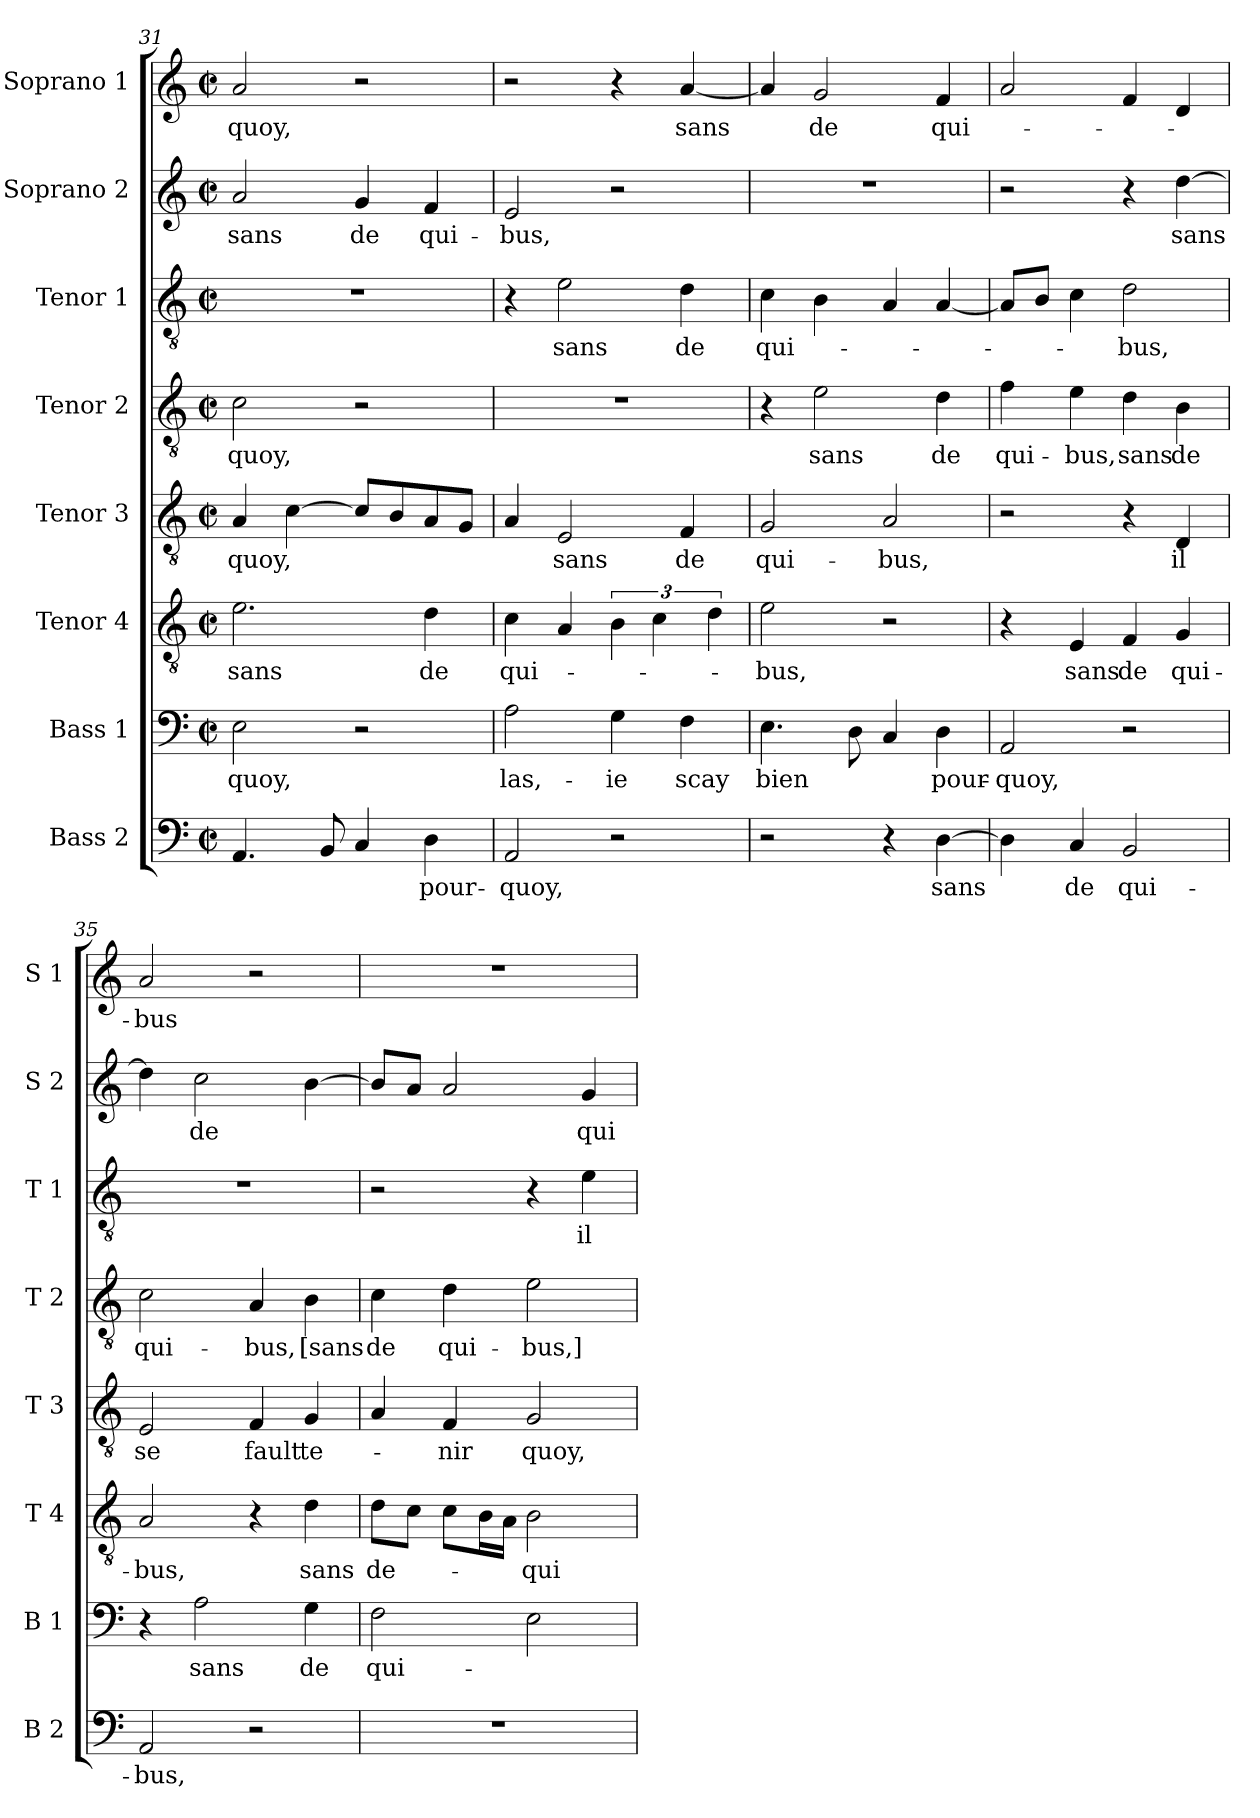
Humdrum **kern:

**kern	**text	**kern	**text	**kern	**text	**kern	**text	**kern	**text	**kern	**text	**kern	**text	**kern	**text
*part8	*part8	*part7	*part7	*part6	*part6	*part5	*part5	*part4	*part4	*part3	*part3	*part2	*part2	*part1	*part1
*staff8	*staff8	*staff7	*staff7	*staff6	*staff6	*staff5	*staff5	*staff4	*staff4	*staff3	*staff3	*staff2	*staff2	*staff1	*staff1
*I"Bass 2	*	*I"Bass 1	*	*I"Tenor 4	*	*I"Tenor 3	*	*I"Tenor 2	*	*I"Tenor 1	*	*I"Soprano 2	*	*I"Soprano 1	*
*I'B 2	*	*I'B 1	*	*I'T 4	*	*I'T 3	*	*I'T 2	*	*I'T 1	*	*I'S 2	*	*I'S 1	*
*clefF4	*	*clefF4	*	*clefGv2	*	*clefGv2	*	*clefGv2	*	*clefGv2	*	*clefG2	*	*clefG2	*
*k[]	*	*k[]	*	*k[]	*	*k[]	*	*k[]	*	*k[]	*	*k[]	*	*k[]	*
*C:	*	*C:	*	*C:	*	*C:	*	*C:	*	*C:	*	*C:	*	*C:	*
*M2/2	*	*M2/2	*	*M2/2	*	*M2/2	*	*M2/2	*	*M2/2	*	*M2/2	*	*M2/2	*
*met(c|)	*	*met(c|)	*	*met(c|)	*	*met(c|)	*	*met(c|)	*	*met(c|)	*	*met(c|)	*	*met(c|)	*
=31	=31	=31	=31	=31	=31	=31	=31	=31	=31	=31	=31	=31	=31	=31	=31
4.AA/	.	2E\	-quoy,	2.e\	sans	4A/	-quoy,	2c\	-quoy,	1r	.	2a/	sans	2a/	-quoy,
.	.	.	.	.	.	[4c\	.	.	.	.	.	.	.	.	.
8BB/	.	.	.	.	.	.	.	.	.	.	.	.	.	.	.
4C/	.	2r	.	.	.	8c/L]	.	2r	.	.	.	4g/	de	2r	.
.	.	.	.	.	.	8B/	.	.	.	.	.	.	.	.	.
4D\	pour-	.	.	4d\	de	8A/	.	.	.	.	.	4f/	qui-	.	.
.	.	.	.	.	.	8G/J	.	.	.	.	.	.	.	.	.
=32	=32	=32	=32	=32	=32	=32	=32	=32	=32	=32	=32	=32	=32	=32	=32
2AA/	-quoy,	2A\	las,-	4c\	qui-	4A/	.	1r	.	4r	.	2e/	-bus,	2r	.
.	.	.	.	4A/	.	2E/	sans	.	.	2e\	sans	.	.	.	.
2r	.	4G\	-ie	6B\	.	.	.	.	.	.	.	2r	.	4r	.
.	.	.	.	6c\	.	.	.	.	.	.	.	.	.	.	.
.	.	4F\	scay	.	.	4F/	de	.	.	4d\	de	.	.	[4a/	sans
.	.	.	.	6d\	.	.	.	.	.	.	.	.	.	.	.
=33	=33	=33	=33	=33	=33	=33	=33	=33	=33	=33	=33	=33	=33	=33	=33
2r	.	4.E\	bien	2e\	-bus,	2G/	qui-	4r	.	4c\	qui-	1r	.	4a/]	.
.	.	.	.	.	.	.	.	2e\	sans	4B\	.	.	.	2g/	de
.	.	8D\	.	.	.	.	.	.	.	.	.	.	.	.	.
4r	.	4C/	.	2r	.	2A/	-bus,	.	.	4A/	.	.	.	.	.
[4D\	sans	4D\	pour-	.	.	.	.	4d\	de	[4A/	.	.	.	4f/	qui-
=34	=34	=34	=34	=34	=34	=34	=34	=34	=34	=34	=34	=34	=34	=34	=34
4D\]	.	2AA/	-quoy,	4r	.	2r	.	4f\	qui-	8A/L]	.	2r	.	2a/	.
.	.	.	.	.	.	.	.	.	.	8B/J	.	.	.	.	.
4C/	de	.	.	4E/	sans	.	.	4e\	-bus,	4c\	.	.	.	.	.
2BB/	qui-	2r	.	4F/	de	4r	.	4d\	sans	2d\	-bus,	4r	.	4f/	.
.	.	.	.	4G/	qui-	4D/	il	4B\	de	.	.	[4dd\	sans	4d/	.
!!LO:PB:g=z
=35	=35	=35	=35	=35	=35	=35	=35	=35	=35	=35	=35	=35	=35	=35	=35
2AA/	-bus,	4r	.	2A/	-bus,	2E/	se	2c\	qui-	1r	.	4dd\]	.	2a/	-bus
.	.	2A\	sans	.	.	.	.	.	.	.	.	2cc\	de	.	.
2r	.	.	.	4r	.	4F/	fault	4A/	-bus,	.	.	.	.	2r	.
.	.	4G\	de	4d\	sans	4G/	te-	4B\	[sans	.	.	[4b\	.	.	.
=36	=36	=36	=36	=36	=36	=36	=36	=36	=36	=36	=36	=36	=36	=36	=36
1r	.	2F\	qui-	8d\L	de-	4A/	.	4c\	de	2r	.	8b/L]	.	1r	.
.	.	.	.	8c\J	.	.	.	.	.	.	.	8a/J	.	.	.
.	.	.	.	8c\L	.	4F/	-nir	4d\	qui-	.	.	2a/	.	.	.
.	.	.	.	16B\L	.	.	.	.	.	.	.	.	.	.	.
.	.	.	.	16A\JJ	.	.	.	.	.	.	.	.	.	.	.
.	.	2E\	.	2B\	-qui-	2G/	quoy,	2e\	-bus,]	4r	.	.	.	.	.
.	.	.	.	.	.	.	.	.	.	4e\	il	4g/	qui-	.	.
=	=	=	=	=	=	=	=	=	=	=	=	=	=	=	=
*-	*-	*-	*-	*-	*-	*-	*-	*-	*-	*-	*-	*-	*-	*-	*-
